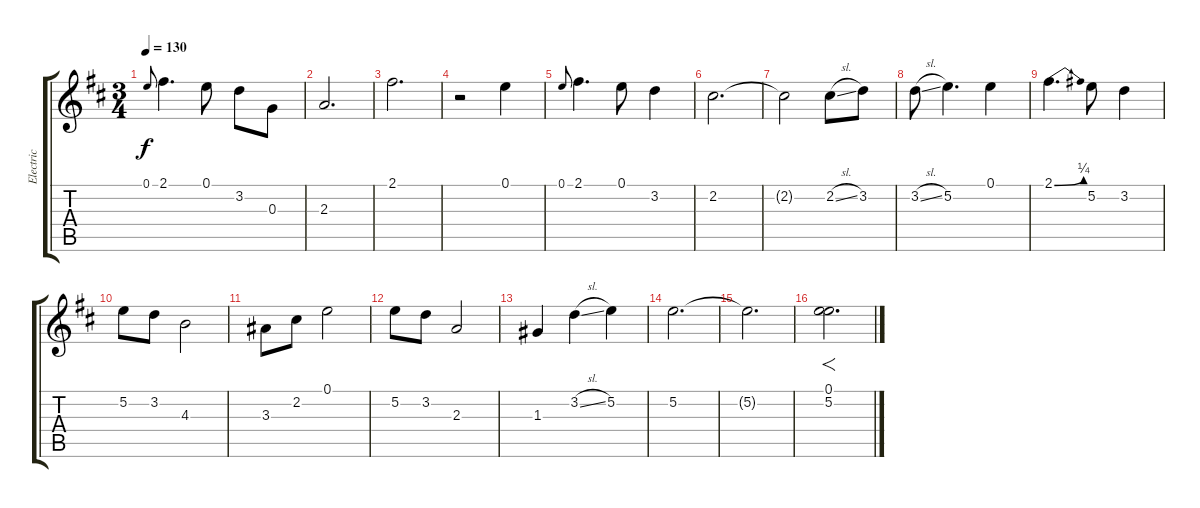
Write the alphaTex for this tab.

\track ("Electric" "Electric") {instrument overdrivenguitar}
\staff {score tabs}
\tuning (E4 B3 G3 D3 A2 E2) {hide}
\ts (3 4)
\tempo 130
\clef g2
\ks bminor
0.1.8{gr onbeat dy f} 2.1.4{d} 0.1.8 3.2.8 0.3.8 |
2.3.2{d} |
2.1.2{d} |
r.2 0.1.4 |
0.1.8{gr onbeat} 2.1.4{d} 0.1.8 3.2.4 |
2.2.2{d} |
2.2{t}.2 2.2{sl}.8 3.2.8 |
3.2{sl}.8 5.2.4{d} 0.1.4 |
2.1{be (bend 0 0 60 1)}.4{d} 5.2.8 3.2.4 |
5.2.8 3.2.8 4.3.2 |
3.3.8 2.2.8 0.1.2 |
5.2.8 3.2.8 2.3.2 |
1.3.4 3.2{sl}.4 5.2.4 |
5.2.2{d} |
5.2{t}.2{d} |
(0.1 5.2).2{f d}
